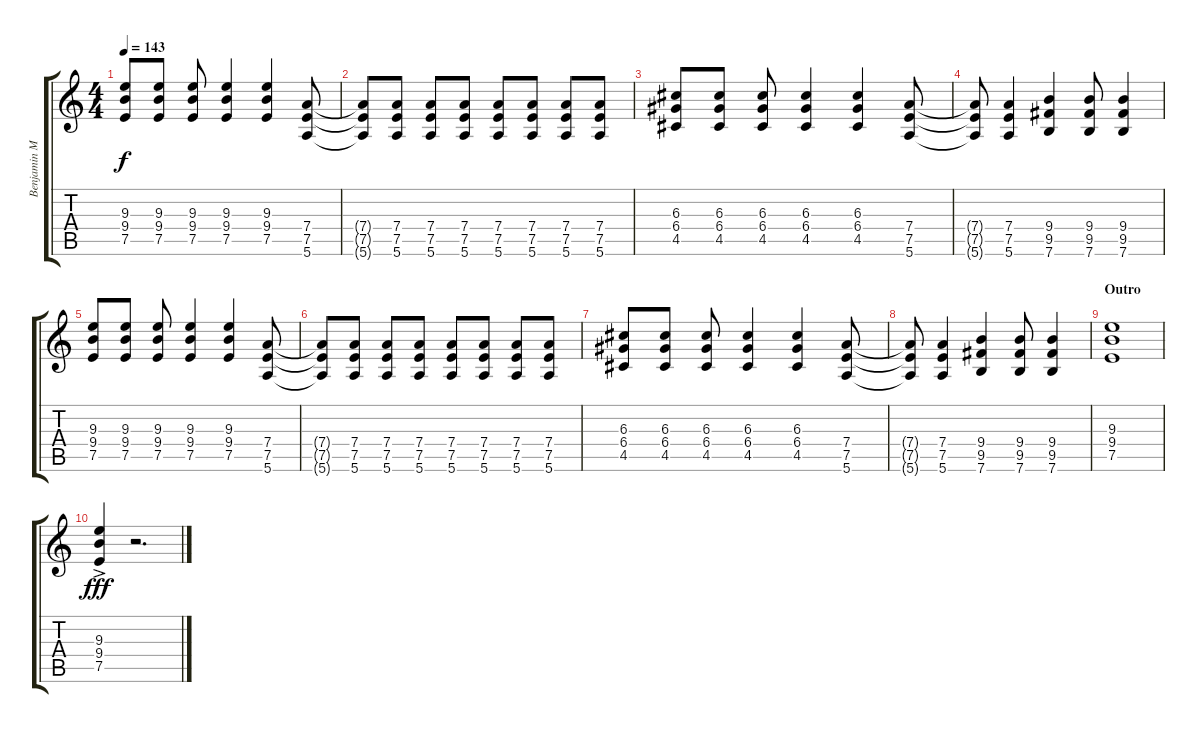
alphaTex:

\track ("Benjamin Madden - Rythm Guitar" "Benjamin M") {instrument distortionguitar}
\staff {score tabs}
\tuning (E4 B3 G3 D3 A2 E2) {hide}
\ts (4 4)
\tempo 143
\clef g2
\ks c
(9.3 9.4 7.5).8{dy f} (9.3 9.4 7.5).8 (9.3 9.4 7.5).8 (9.3 9.4 7.5).4 (9.3 9.4 7.5).4 (7.4 7.5 5.6).8 |
(7.4{t} 7.5{t} 5.6{t}).8 (7.4 7.5 5.6).8 (7.4 7.5 5.6).8 (7.4 7.5 5.6).8 (7.4 7.5 5.6).8 (7.4 7.5 5.6).8 (7.4 7.5 5.6).8 (7.4 7.5 5.6).8 |
(6.3 6.4 4.5).8 (6.3 6.4 4.5).8 (6.3 6.4 4.5).8 (6.3 6.4 4.5).4 (6.3 6.4 4.5).4 (7.4 7.5 5.6).8 |
(7.4{t} 7.5{t} 5.6{t}).8 (7.4 7.5 5.6).4 (9.4 9.5 7.6).4 (9.4 9.5 7.6).8 (9.4 9.5 7.6).4 |
(9.3 9.4 7.5).8 (9.3 9.4 7.5).8 (9.3 9.4 7.5).8 (9.3 9.4 7.5).4 (9.3 9.4 7.5).4 (7.4 7.5 5.6).8 |
(7.4{t} 7.5{t} 5.6{t}).8 (7.4 7.5 5.6).8 (7.4 7.5 5.6).8 (7.4 7.5 5.6).8 (7.4 7.5 5.6).8 (7.4 7.5 5.6).8 (7.4 7.5 5.6).8 (7.4 7.5 5.6).8 |
(6.3 6.4 4.5).8 (6.3 6.4 4.5).8 (6.3 6.4 4.5).8 (6.3 6.4 4.5).4 (6.3 6.4 4.5).4 (7.4 7.5 5.6).8 |
(7.4{t} 7.5{t} 5.6{t}).8 (7.4 7.5 5.6).4 (9.4 9.5 7.6).4 (9.4 9.5 7.6).8 (9.4 9.5 7.6).4 |
\section ("" "Outro")
(9.3 9.4 7.5).1 |
(9.3 9.4{ac} 7.5).4{dy fff} r.2{d}
